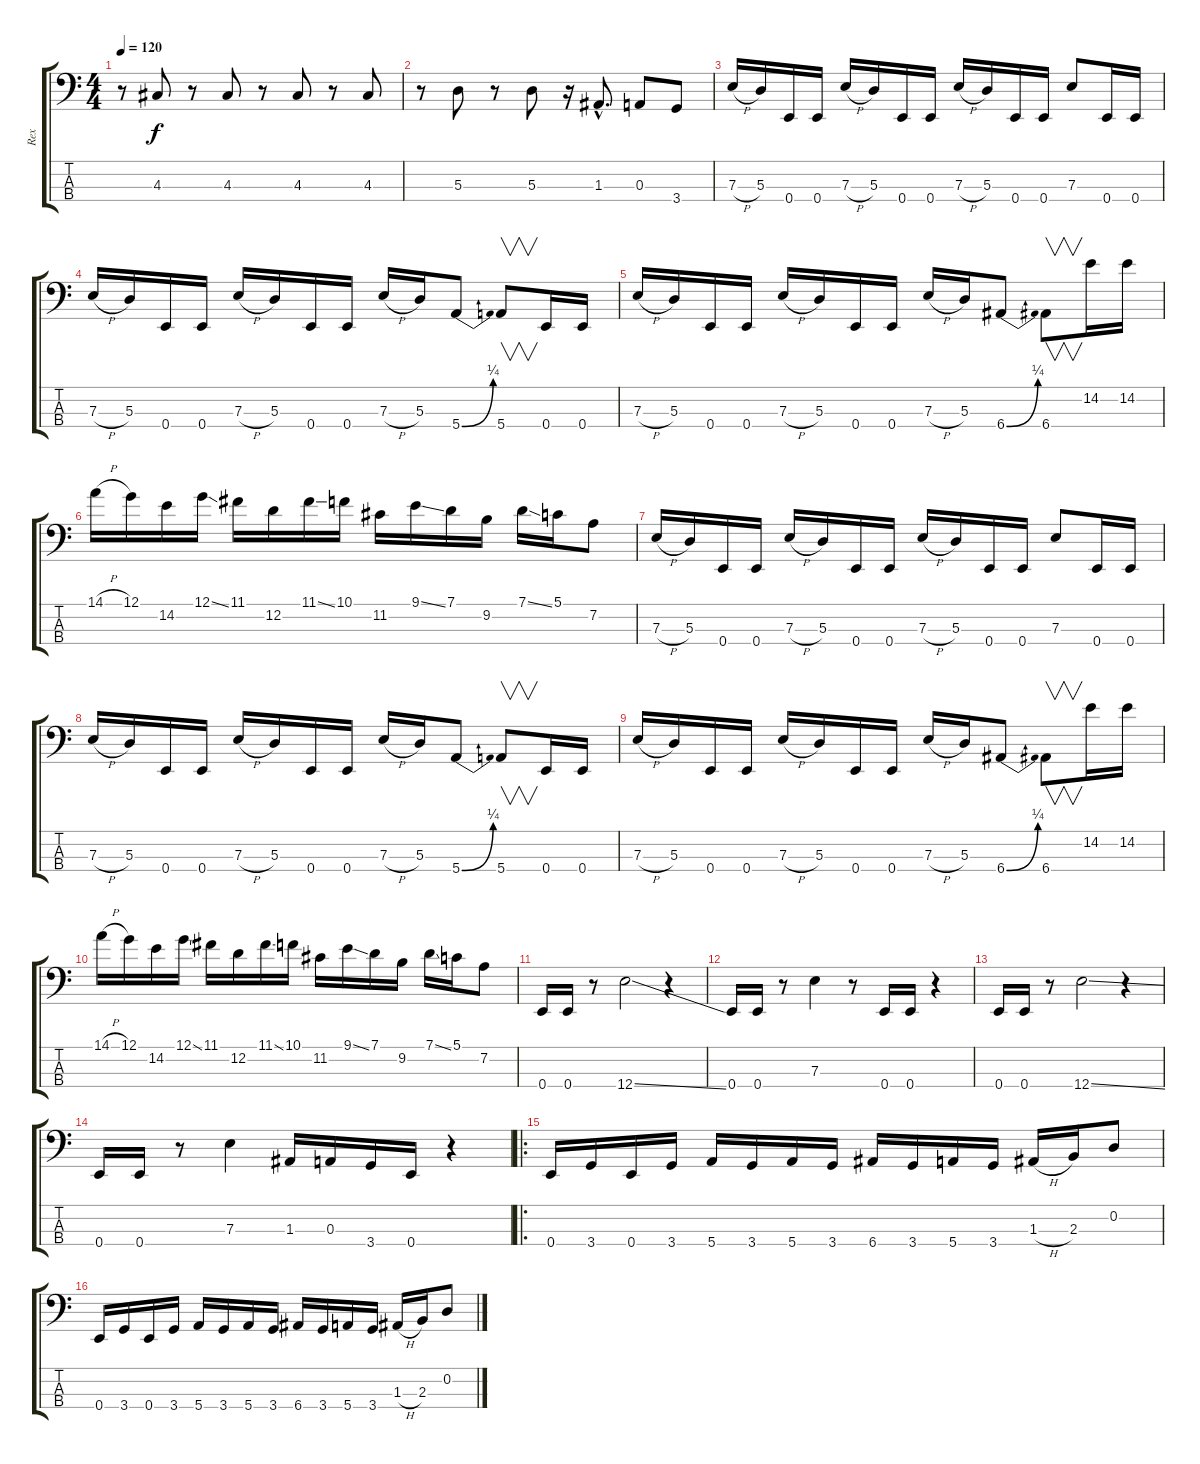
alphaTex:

\track ("Rex" "Rex") {instrument electricbasspick}
\staff {score tabs}
\tuning (G2 D2 A1 E1) {hide}
\ts (4 4)
\tempo 120
\clef f4
\ks c
r.8{dy f} 4.3.8 r.8 4.3.8 r.8 4.3.8 r.8 4.3.8 |
r.8 5.3.8 r.8 5.3.8 r.16 1.3{hac}.8{d} 0.3.8 3.4.8 |
7.3{h}.16 5.3.16 0.4.16 0.4.16 7.3{h}.16 5.3.16 0.4.16 0.4.16 7.3{h}.16 5.3.16 0.4.16 0.4.16 7.3.8 0.4.16 0.4.16 |
7.3{h}.16 5.3.16 0.4.16 0.4.16 7.3{h}.16 5.3.16 0.4.16 0.4.16 7.3{h}.16 5.3.16 5.4{be (bend 0 0 60 1)}.8 5.4.8{v} 0.4.16 0.4.16 |
7.3{h}.16 5.3.16 0.4.16 0.4.16 7.3{h}.16 5.3.16 0.4.16 0.4.16 7.3{h}.16 5.3.16 6.4{be (bend 0 0 60 1)}.8 6.4.8{v} 14.2.16 14.2.16 |
14.1{h}.16 12.1.16 14.2.16 12.1{ss}.16 11.1.16 12.2.16 11.1{ss}.16 10.1.16 11.2.16 9.1{ss}.16 7.1.16 9.2.16 7.1{ss}.16 5.1.16 7.2.8 |
7.3{h}.16 5.3.16 0.4.16 0.4.16 7.3{h}.16 5.3.16 0.4.16 0.4.16 7.3{h}.16 5.3.16 0.4.16 0.4.16 7.3.8 0.4.16 0.4.16 |
7.3{h}.16 5.3.16 0.4.16 0.4.16 7.3{h}.16 5.3.16 0.4.16 0.4.16 7.3{h}.16 5.3.16 5.4{be (bend 0 0 60 1)}.8 5.4.8{v} 0.4.16 0.4.16 |
7.3{h}.16 5.3.16 0.4.16 0.4.16 7.3{h}.16 5.3.16 0.4.16 0.4.16 7.3{h}.16 5.3.16 6.4{be (bend 0 0 60 1)}.8 6.4.8{v} 14.2.16 14.2.16 |
14.1{h}.16 12.1.16 14.2.16 12.1{ss}.16 11.1.16 12.2.16 11.1{ss}.16 10.1.16 11.2.16 9.1{ss}.16 7.1.16 9.2.16 7.1{ss}.16 5.1.16 7.2.8 |
0.4.16 0.4.16 r.8 12.4{ss}.2 r.4 |
0.4.16 0.4.16 r.8 7.3.4 r.8 0.4.16 0.4.16 r.4 |
0.4.16 0.4.16 r.8 12.4{ss}.2 r.4 |
0.4.16 0.4.16 r.8 7.3.4 1.3.16 0.3.16 3.4.16 0.4.16 r.4 |
\ro
0.4.16 3.4.16 0.4.16 3.4.16 5.4.16 3.4.16 5.4.16 3.4.16 6.4.16 3.4.16 5.4.16 3.4.16 1.3{h}.16 2.3.16 0.2.8 |
0.4.16 3.4.16 0.4.16 3.4.16 5.4.16 3.4.16 5.4.16 3.4.16 6.4.16 3.4.16 5.4.16 3.4.16 1.3{h}.16 2.3.16 0.2.8
